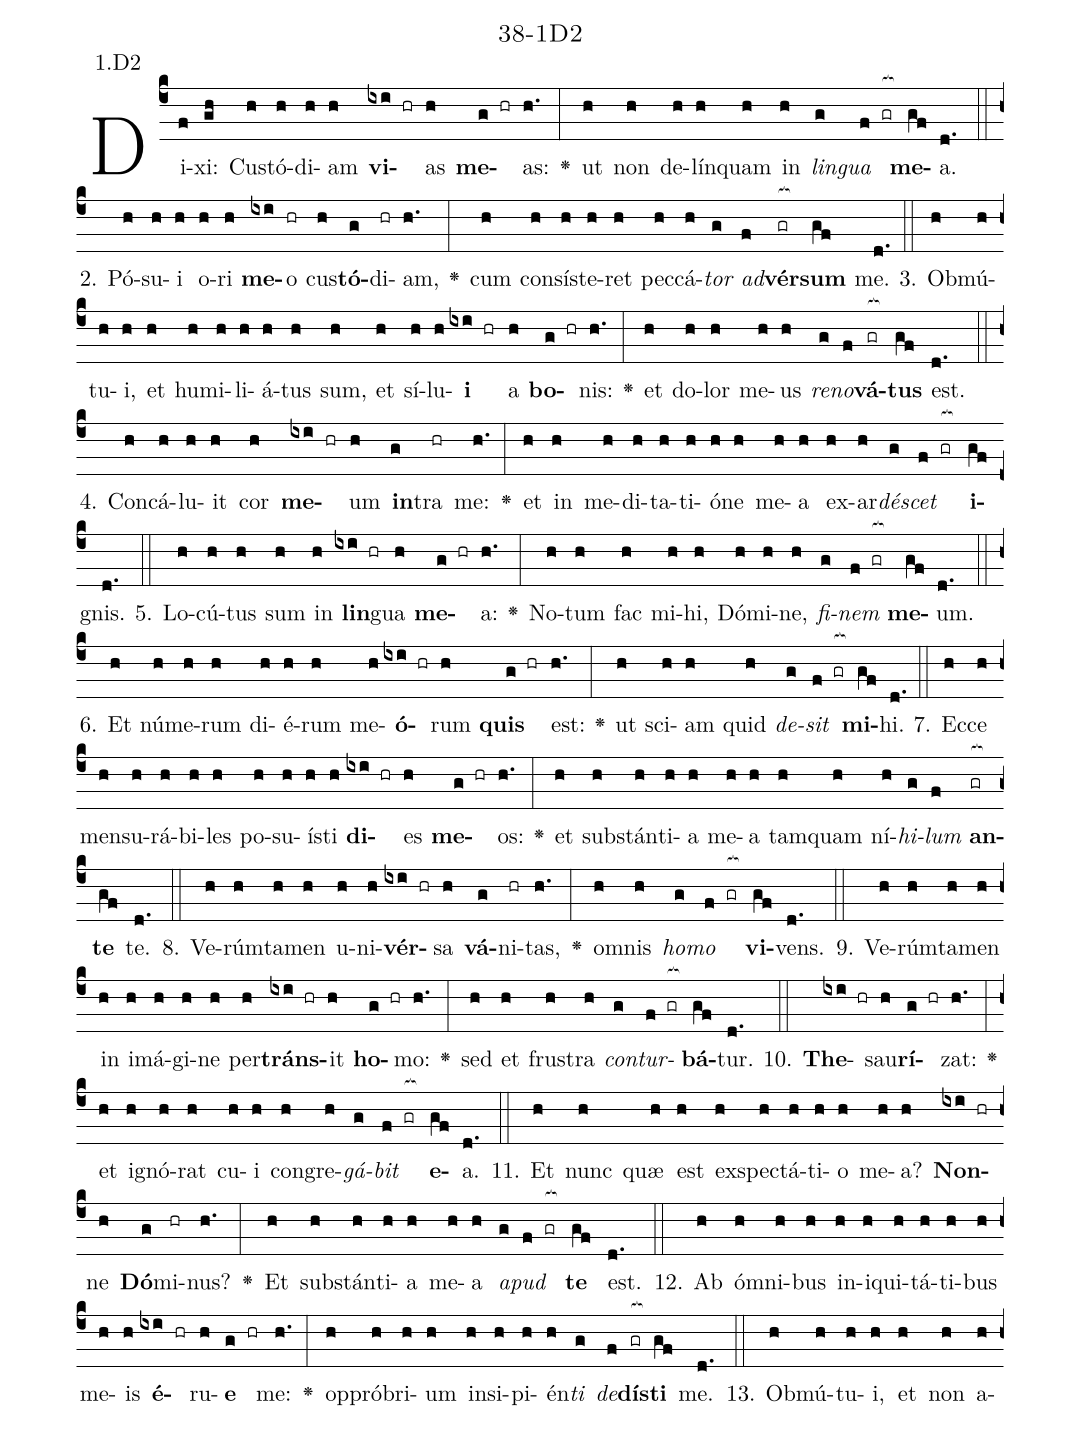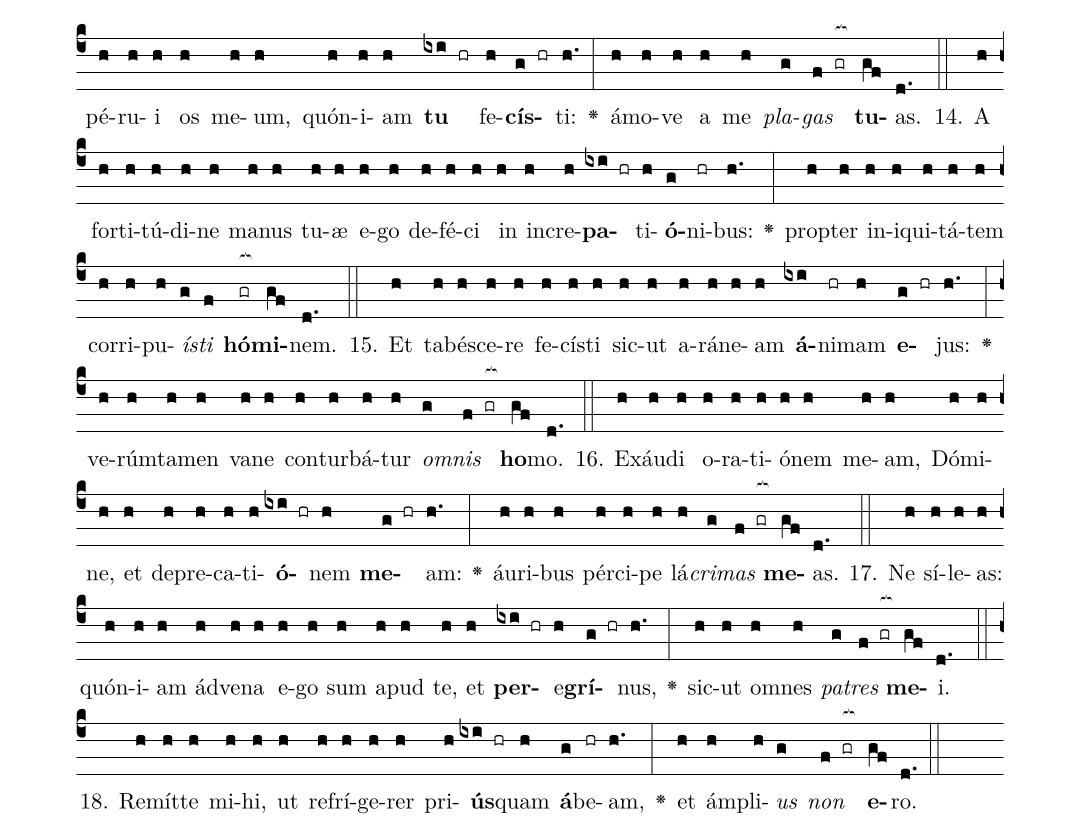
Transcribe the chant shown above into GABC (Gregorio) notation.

name: 38-1D2;
annotation: 1.D2;
%%
(c4)Di(f)xi:(gh) Cus(h)tó(h)di(h)am(h) <b>vi</b>(ixi hr)as(h) <b>me</b>(g hr)as:(h.) <v>\greheightstar</v>(:) ut(h) non(h) de(h)lín(h)quam(h) in(h) <i>lin</i>(g)<i>gua</i>(f gr[ocb:1{]) <b>me</b>(gf[ocb:0}])a.(d.) (::)
2. Pó(h)su(h)i(h) o(h)ri(h) <b>me</b>(ixi)o(hr) cus(h)<b>tó</b>(g)di(hr)am,(h.) <v>\greheightstar</v>(:) cum(h) con(h)sís(h)te(h)ret(h) pec(h)cá(h)<i>tor</i>(g) <i>ad</i>(f)<b>vér</b>(gr[ocb:1{])<b>sum</b>(gf[ocb:0}]) me.(d.) (::)
3. Ob(h)mú(h)tu(h)i,(h) et(h) hu(h)mi(h)li(h)á(h)tus(h) sum,(h) et(h) sí(h)lu(h)<b>i</b>(ixi hr) a(h) <b>bo</b>(g hr)nis:(h.) <v>\greheightstar</v>(:) et(h) do(h)lor(h) me(h)us(h) <i>re</i>(g)<i>no</i>(f)<b>vá</b>(gr[ocb:1{])<b>tus</b>(gf[ocb:0}]) est.(d.) (::)
4. Con(h)cá(h)lu(h)it(h) cor(h) <b>me</b>(ixi hr)um(h) <b>in</b>(g)tra(hr) me:(h.) <v>\greheightstar</v>(:) et(h) in(h) me(h)di(h)ta(h)ti(h)ó(h)ne(h) me(h)a(h) ex(h)ar(h)<i>dé</i>(g)<i>scet</i>(f gr[ocb:1{]) <b>i</b>(gf[ocb:0}])gnis.(d.) (::)
5. Lo(h)cú(h)tus(h) sum(h) in(h) <b>lin</b>(ixi hr)gua(h) <b>me</b>(g hr)a:(h.) <v>\greheightstar</v>(:) No(h)tum(h) fac(h) mi(h)hi,(h) Dó(h)mi(h)ne,(h) <i>fi</i>(g)<i>nem</i>(f gr[ocb:1{]) <b>me</b>(gf[ocb:0}])um.(d.) (::)
6. Et(h) nú(h)me(h)rum(h) di(h)é(h)rum(h) me(h)<b>ó</b>(ixi hr)rum(h) <b>quis</b>(g hr) est:(h.) <v>\greheightstar</v>(:) ut(h) sci(h)am(h) quid(h) <i>de</i>(g)<i>sit</i>(f gr[ocb:1{]) <b>mi</b>(gf[ocb:0}])hi.(d.) (::)
7. Ec(h)ce(h) men(h)su(h)rá(h)bi(h)les(h) po(h)su(h)ís(h)ti(h) <b>di</b>(ixi hr)es(h) <b>me</b>(g hr)os:(h.) <v>\greheightstar</v>(:) et(h) sub(h)stán(h)ti(h)a(h) me(h)a(h) tam(h)quam(h) ní(h)<i>hi</i>(g)<i>lum</i>(f) <b>an</b>(gr[ocb:1{])<b>te</b>(gf[ocb:0}]) te.(d.) (::)
8. Ve(h)rúm(h)ta(h)men(h) u(h)ni(h)<b>vér</b>(ixi hr)sa(h) <b>vá</b>(g)ni(hr)tas,(h.) <v>\greheightstar</v>(:) om(h)nis(h) <i>ho</i>(g)<i>mo</i>(f gr[ocb:1{]) <b>vi</b>(gf[ocb:0}])vens.(d.) (::)
9. Ve(h)rúm(h)ta(h)men(h) in(h) i(h)má(h)gi(h)ne(h) per(h)<b>tráns</b>(ixi hr)it(h) <b>ho</b>(g hr)mo:(h.) <v>\greheightstar</v>(:) sed(h) et(h) frus(h)tra(h) <i>con</i>(g)<i>tur</i>(f gr[ocb:1{])<b>bá</b>(gf[ocb:0}])tur.(d.) (::)
10. <b>The</b>(ixi hr)sau(h)<b>rí</b>(g hr)zat:(h.) <v>\greheightstar</v>(:) et(h) i(h)gnó(h)rat(h) cu(h)i(h) con(h)gre(h)<i>gá</i>(g)<i>bit</i>(f gr[ocb:1{]) <b>e</b>(gf[ocb:0}])a.(d.) (::)
11. Et(h) nunc(h) quæ(h) est(h) ex(h)spec(h)tá(h)ti(h)o(h) me(h)a?(h) <b>Non</b>(ixi hr)ne(h) <b>Dó</b>(g)mi(hr)nus?(h.) <v>\greheightstar</v>(:) Et(h) sub(h)stán(h)ti(h)a(h) me(h)a(h) <i>a</i>(g)<i>pud</i>(f gr[ocb:1{]) <b>te</b>(gf[ocb:0}]) est.(d.) (::)
12. Ab(h) óm(h)ni(h)bus(h) in(h)i(h)qui(h)tá(h)ti(h)bus(h) me(h)is(h) <b>é</b>(ixi hr)ru(h)<b>e</b>(g hr) me:(h.) <v>\greheightstar</v>(:) op(h)pró(h)bri(h)um(h) in(h)si(h)pi(h)én(h)<i>ti</i>(g) <i>de</i>(f)<b>dís</b>(gr[ocb:1{])<b>ti</b>(gf[ocb:0}]) me.(d.) (::)
13. Ob(h)mú(h)tu(h)i,(h) et(h) non(h) a(h)pé(h)ru(h)i(h) os(h) me(h)um,(h) quón(h)i(h)am(h) <b>tu</b>(ixi hr) fe(h)<b>cís</b>(g hr)ti:(h.) <v>\greheightstar</v>(:) á(h)mo(h)ve(h) a(h) me(h) <i>pla</i>(g)<i>gas</i>(f gr[ocb:1{]) <b>tu</b>(gf[ocb:0}])as.(d.) (::)
14. A(h) for(h)ti(h)tú(h)di(h)ne(h) ma(h)nus(h) tu(h)æ(h) e(h)go(h) de(h)fé(h)ci(h) in(h) in(h)cre(h)<b>pa</b>(ixi hr)ti(h)<b>ó</b>(g)ni(hr)bus:(h.) <v>\greheightstar</v>(:) prop(h)ter(h) in(h)i(h)qui(h)tá(h)tem(h) cor(h)ri(h)pu(h)<i>ís</i>(g)<i>ti</i>(f) <b>hó</b>(gr[ocb:1{])<b>mi</b>(gf[ocb:0}])nem.(d.) (::)
15. Et(h) ta(h)bé(h)sce(h)re(h) fe(h)cís(h)ti(h) sic(h)ut(h) a(h)rá(h)ne(h)am(h) <b>á</b>(ixi)ni(hr)mam(h) <b>e</b>(g hr)jus:(h.) <v>\greheightstar</v>(:) ve(h)rúm(h)ta(h)men(h) va(h)ne(h) con(h)tur(h)bá(h)tur(h) <i>om</i>(g)<i>nis</i>(f gr[ocb:1{]) <b>ho</b>(gf[ocb:0}])mo.(d.) (::)
16. Ex(h)áu(h)di(h) o(h)ra(h)ti(h)ó(h)nem(h) me(h)am,(h) Dó(h)mi(h)ne,(h) et(h) de(h)pre(h)ca(h)ti(h)<b>ó</b>(ixi hr)nem(h) <b>me</b>(g hr)am:(h.) <v>\greheightstar</v>(:) áu(h)ri(h)bus(h) pér(h)ci(h)pe(h) lá(h)<i>cri</i>(g)<i>mas</i>(f gr[ocb:1{]) <b>me</b>(gf[ocb:0}])as.(d.) (::)
17. Ne(h) sí(h)le(h)as:(h) quón(h)i(h)am(h) ád(h)ve(h)na(h) e(h)go(h) sum(h) a(h)pud(h) te,(h) et(h) <b>per</b>(ixi hr)e(h)<b>grí</b>(g hr)nus,(h.) <v>\greheightstar</v>(:) sic(h)ut(h) om(h)nes(h) <i>pa</i>(g)<i>tres</i>(f gr[ocb:1{]) <b>me</b>(gf[ocb:0}])i.(d.) (::)
18. Re(h)mít(h)te(h) mi(h)hi,(h) ut(h) re(h)frí(h)ge(h)rer(h) pri(h)<b>ús</b>(ixi hr)quam(h) <b>á</b>(g)be(hr)am,(h.) <v>\greheightstar</v>(:) et(h) ám(h)pli(h)<i>us</i>(g) <i>non</i>(f gr[ocb:1{]) <b>e</b>(gf[ocb:0}])ro.(d.) (::)
